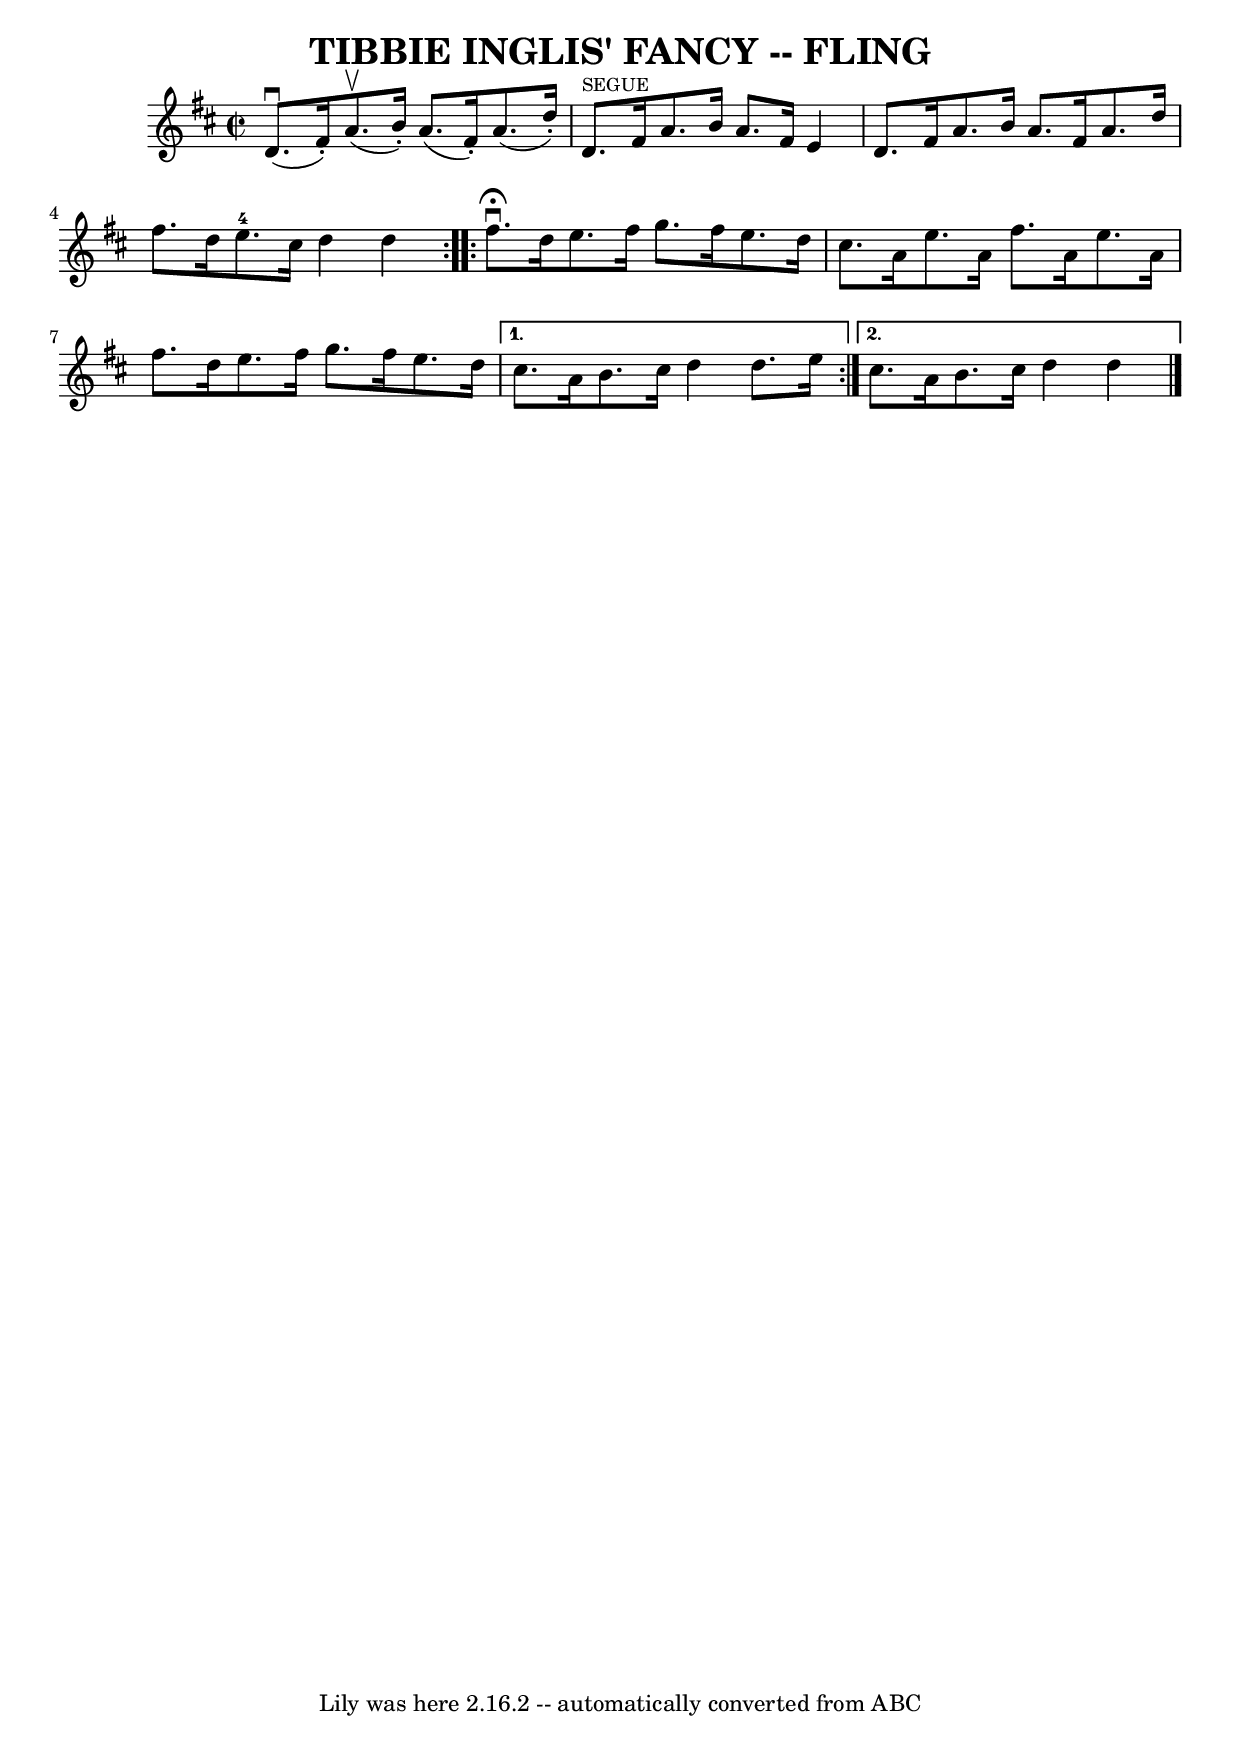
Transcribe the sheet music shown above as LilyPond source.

\version "2.16.2"
\include "Mammoth.ily"
\header {
  %% book = "Ryan's Mammoth Collection of Fiddle Tunes"
  crossRefNumber = "1"
  footnotes = ""
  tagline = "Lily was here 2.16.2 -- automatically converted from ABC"
  title = "TIBBIE INGLIS' FANCY -- FLING"

}
voicedefault =  {


  \override Staff.TimeSignature #'style = #'C
  \time 2/2 
  \key d \major
  
  \repeat volta 2 {
    d'8. (^\downbow fis'16 -.) 
    a'8. (^\upbow b'16 -.) a'8. (fis'16 -.) a'8. (d''16 -.)   
    |
    d'8.^\segue fis'16 a'8. b'16 a'8. fis'16 e'4      
    |
    d'8. fis'16 a'8. b'16 a'8. fis'16 a'8. d''16  
    |
    fis''8. d''16 e''8.-4 cis''16 d''4 d''4    
  }     

  \repeat volta 2 {
    fis''8.^\fermata^\downbow d''16 e''8. fis''16    
    g''8. fis''16 e''8. d''16    |
    cis''8. a'16 e''8.    
    a'16 fis''8. a'16 e''8. a'16    |
    fis''8. d''16    
    e''8. fis''16 g''8. fis''16 e''8. d''16    
  } \alternative{{   
    cis''8. a'16 b'8. cis''16 d''4 d''8. e''16    
  } { cis''8.   
      a'16 b'8. cis''16 d''4 d''4    <<   \bar "|."  >>   
    }
	       }

}

\score{
  <<

    \context Staff="default"
    {
      \voicedefault 
      
    }

  >>
  \layout {
    
  }
  \midi {
  }

}
